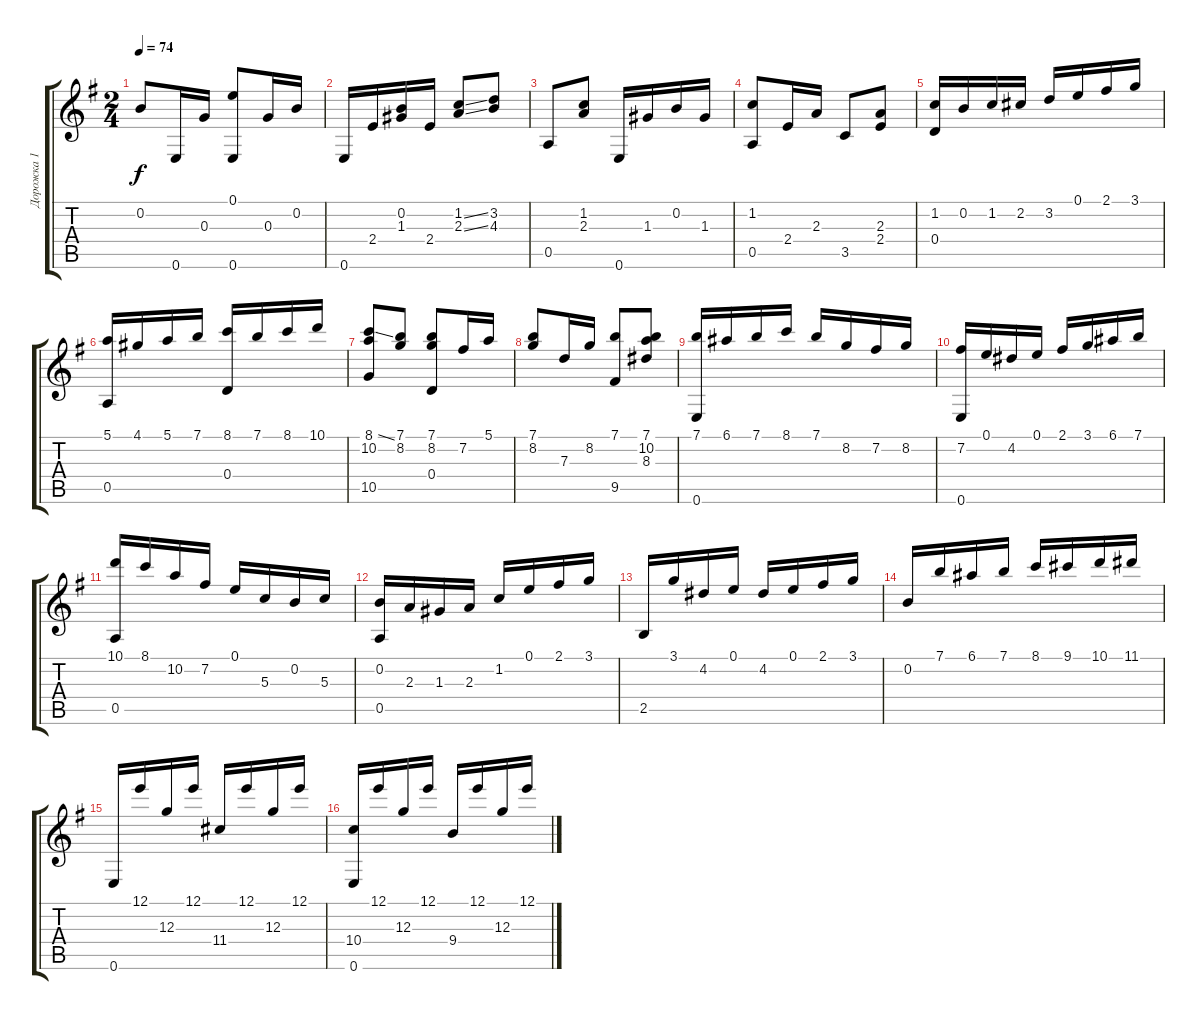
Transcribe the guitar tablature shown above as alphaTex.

\track ("Дорожка 1" "Дорожка 1") {instrument acousticguitarnylon}
\staff {score tabs}
\tuning (E4 B3 G3 D3 A2 E2) {hide}
\ts (2 4)
\tempo 74
\clef g2
\ks g
0.2.8{dy f} 0.6.16 0.3.16 (0.1 0.6).8 0.3.16 0.2.16 |
0.6.16 2.4.16 (0.2 1.3).16 2.4.16 (1.2{ss} 2.3{ss}).8{beam Up} (3.2 4.3).8{beam Up} |
0.5.8 (1.2 2.3).8 0.6.16 1.3.16 0.2.16 1.3.16 |
(1.2 0.5).8 2.4.16 2.3.16 3.5.8 (2.3 2.4).8 |
(1.2 0.4).16 0.2.16 1.2.16 2.2.16 3.2.16{beam Up} 0.1.16{beam Up} 2.1.16{beam Up} 3.1.16{beam Up} |
(5.1 0.5).16{beam Up} 4.1.16{beam Up} 5.1.16{beam Up} 7.1.16{beam Up} (8.1 0.4).16{beam Up} 7.1.16{beam Up} 8.1.16{beam Up} 10.1.16{beam Up} |
(8.1{ss} 10.2 10.5).8{beam Up} (7.1 8.2).8{beam Up} (7.1 8.2 0.4).8{beam Up} 7.2.16{beam Up} 5.1.16{beam Up} |
(7.1 8.2).8{beam Up} 7.3.16{beam Up} 8.2.16{beam Up} (7.1 9.5).8{beam Up} (7.1 10.2 8.3).8{beam Up} |
(7.1 0.6).16 6.1.16 7.1.16 8.1.16 7.1.16{beam Up} 8.2.16{beam Up} 7.2.16{beam Up} 8.2.16{beam Up} |
(7.2 0.6).16 0.1.16 4.2.16 0.1.16 2.1.16{beam Up} 3.1.16{beam Up} 6.1.16{beam Up} 7.1.16{beam Up} |
(10.1 0.5).16{beam Up} 8.1.16{beam Up} 10.2.16{beam Up} 7.2.16{beam Up} 0.1.16{beam Up} 5.3.16{beam Up} 0.2.16{beam Up} 5.3.16{beam Up} |
(0.2 0.5).16 2.3.16 1.3.16 2.3.16 1.2.16{beam Up} 0.1.16{beam Up} 2.1.16{beam Up} 3.1.16{beam Up} |
2.5.16 3.1.16 4.2.16 0.1.16 4.2.16{beam Up} 0.1.16{beam Up} 2.1.16{beam Up} 3.1.16{beam Up} |
0.2.16{beam Up} 7.1.16{beam Up} 6.1.16{beam Up} 7.1.16{beam Up} 8.1.16{beam Up} 9.1.16{beam Up} 10.1.16{beam Up} 11.1.16{beam Up} |
0.6.16{beam Up} 12.1.16{beam Up} 12.3.16{beam Up} 12.1.16{beam Up} 11.4.16{beam Up} 12.1.16{beam Up} 12.3.16{beam Up} 12.1.16{beam Up} |
(10.4 0.6).16{beam Up} 12.1.16{beam Up} 12.3.16{beam Up} 12.1.16{beam Up} 9.4.16{beam Up} 12.1.16{beam Up} 12.3.16{beam Up} 12.1.16{beam Up}
